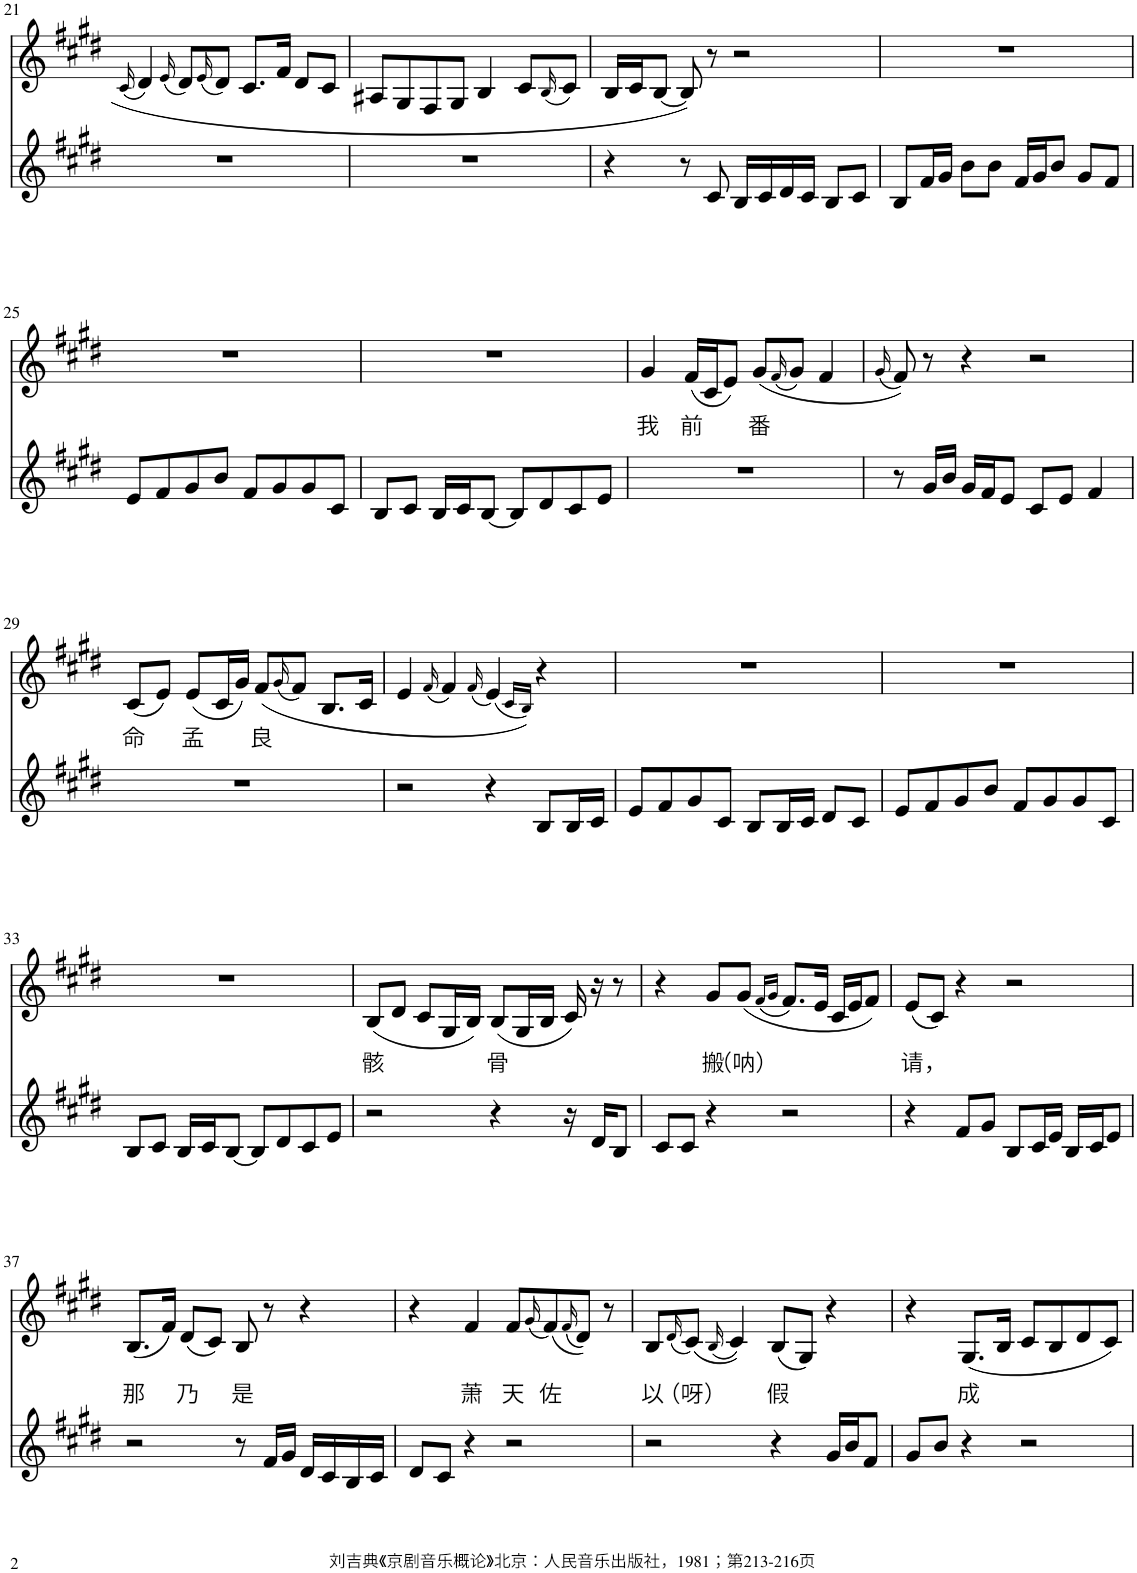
**kern	**kern	**text
*part2	*part1	*part1
*staff2	*staff1	*staff1
*I"Piano	*I"Piano	*
*I'Pno	*I'Pno	*
!!LO:PB:g=z
*clefG2	*clefG2	*
*k[f#c#g#d#]	*k[f#c#g#d#]	*
*M4/4	*M4/4	*
=21	=21	=21
.	(16qc#/	.
1r	4d#/)	.
.	(16qe/	.
.	8d#/L)	.
.	(16qe/	.
.	8d#/J)	.
.	8.c#/L	.
.	16f#/Jk	.
.	8d#/L	.
.	8c#/J	.
=22	=22	=22
1r	8A#X/L	.
.	8G#/	.
.	8F#/	.
.	8G#/J	.
.	4B/	.
.	8c#/L	.
.	(16qB/	.
.	8c#/J)	.
=23	=23	=23
4r	16B/LL	.
.	16c#/J	.
.	[8B/J	.
8r	8B/]	.
8c#/	8r	.
16B/LL	2r	.
16c#/	.	.
16d#/	.	.
16c#/JJ	.	.
8B/L	.	.
8c#/J	.	.
=24	=24	=24
8B/L	1r	.
16f#/L	.	.
16g#/JJ	.	.
8b\L	.	.
8b\J	.	.
16f#/LL	.	.
16g#/J	.	.
8b/J	.	.
8g#/L	.	.
8f#/J	.	.
!!LO:LB:g=z
=25	=25	=25
8e/L	1r	.
8f#/	.	.
8g#/	.	.
8b/J	.	.
8f#/L	.	.
8g#/	.	.
8g#/	.	.
8c#/J	.	.
=26	=26	=26
8B/L	1r	.
8c#/J	.	.
16B/LL	.	.
16c#/J	.	.
[8B/J	.	.
8B/L]	.	.
8d#/	.	.
8c#/	.	.
8e/J	.	.
=27	=27	=27
!	!	!LO:LY:b
1r	4g#/	我
!	!	!LO:LY:b
.	(16f#/LL	前
.	16c#/J	.
.	8e/J)	.
!	!	!LO:LY:b
.	(8g#/L	番
.	(16qf#/	.
.	8g#/J)	.
.	4f#/	.
=28	=28	=28
.	(16qg#/	.
8r	8f#/))	.
16g#/LL	8r	.
16b/JJ	.	.
16g#/LL	4r	.
16f#/J	.	.
8e/J	.	.
8c#/L	2r	.
8e/J	.	.
4f#/	.	.
!!LO:LB:g=z
=29	=29	=29
!	!	!LO:LY:b
1r	(8c#/L	命
.	8e/J)	.
!	!	!LO:LY:b
.	(8e/L	孟
.	16c#/L	.
.	16g#/JJ)	.
!	!	!LO:LY:b
.	(8f#/L	良
.	(16qg#/	.
.	8f#/J)	.
.	8.B/L	.
.	16c#/Jk	.
=30	=30	=30
2r	4e/	.
.	(16qf#/	.
.	4f#/)	.
.	(16qf#/	.
4r	(4e/)	.
.	16qc#/LL	.
.	16qB/JJ))	.
8B/L	4r	.
16B/L	.	.
16c#/JJ	.	.
=31	=31	=31
8e/L	1r	.
8f#/	.	.
8g#/	.	.
8c#/J	.	.
8B/L	.	.
16B/L	.	.
16c#/JJ	.	.
8d#/L	.	.
8c#/J	.	.
=32	=32	=32
8e/L	1r	.
8f#/	.	.
8g#/	.	.
8b/J	.	.
8f#/L	.	.
8g#/	.	.
8g#/	.	.
8c#/J	.	.
!!LO:LB:g=z
=33	=33	=33
8B/L	1r	.
8c#/J	.	.
16B/LL	.	.
16c#/J	.	.
[8B/J	.	.
8B/L]	.	.
8d#/	.	.
8c#/	.	.
8e/J	.	.
=34	=34	=34
!	!	!LO:LY:b
2r	(8B/L	骸
.	8d#/J	.
.	8c#/L	.
.	16G#/L	.
.	16B/JJ)	.
!	!	!LO:LY:b
4r	(8B/L	骨
.	16G#/L	.
.	16B/JJ	.
16r	16c#/)	.
16d#/KL	16r	.
8B/J	8r	.
=35	=35	=35
8c#/L	4r	.
8c#/J	.	.
!	!	!LO:LY:b
4r	8g#/L	搬
!	!	!LO:LY:b
.	(8g#/J	（呐）
.	(16qf#/LL	.
.	16qg#/JJ	.
2r	8.f#/L)	.
.	16e/Jk	.
.	16c#/LL	.
.	16e/J	.
.	8f#/J)	.
=36	=36	=36
!	!	!LO:LY:b
4r	(8e/L	请，
.	8c#/J)	.
8f#/L	4r	.
8g#/J	.	.
8B/L	2r	.
16c#/L	.	.
16e/JJ	.	.
16B/LL	.	.
16c#/J	.	.
8e/J	.	.
!!LO:LB:g=z
=37	=37	=37
!	!	!LO:LY:b
2r	(8.B/L	那
.	16f#/Jk)	.
!	!	!LO:LY:b
.	(8d#/L	乃
.	8c#/J)	.
!	!	!LO:LY:b
8r	8B/	是
16f#/LL	8r	.
16g#/JJ	.	.
16d#/LL	4r	.
16c#/	.	.
16B/	.	.
16c#/JJ	.	.
=38	=38	=38
8d#/L	4r	.
8c#/J	.	.
!	!	!LO:LY:b
4r	4f#/	萧
!	!	!LO:LY:b
2r	8f#/L	天
.	(16qg#/	.
!	!	!LO:LY:b
.	(8f#/)	佐
.	(16qf#/	.
.	8d#/J))	.
.	8r	.
=39	=39	=39
!	!	!LO:LY:b
2r	8B/L	以
.	(16qd#/	.
!	!	!LO:LY:b
.	(8c#/J)	（呀）
.	(16qB/	.
.	4c#/))	.
!	!	!LO:LY:b
4r	(8B/L	假
.	8G#/J)	.
16g#/LL	4r	.
16b/J	.	.
8f#/J	.	.
=40	=40	=40
8g#/L	4r	.
8b/J	.	.
!	!	!LO:LY:b
4r	(8.G#/L	成
.	16B/Jk	.
2r	8c#/L	.
.	8B/	.
.	8d#/	.
.	8c#/J)	.
=	=	=
*-	*-	*-
